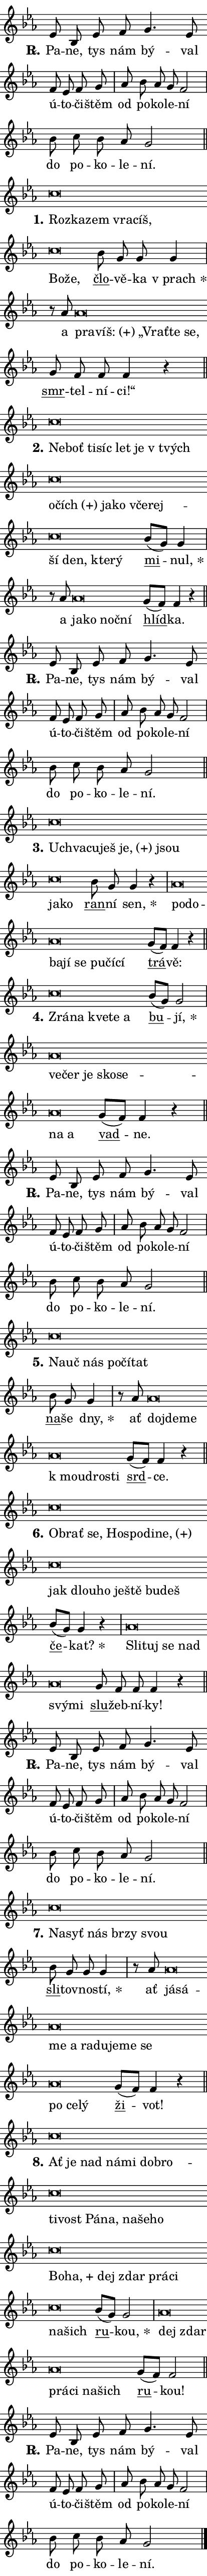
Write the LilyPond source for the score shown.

\version "2.24.0"
\header { tagline = "" }
\paper {
  indent = 0\cm
  top-margin = 0\cm
  right-margin = 0\cm
  bottom-margin = 0\cm
  left-margin = 0\cm
  paper-width = 7\cm
  page-breaking = #ly:one-page-breaking
  system-system-spacing.basic-distance = #11
  score-system-spacing.basic-distance = #11
  ragged-last = ##f
}


%% Author: Thomas Morley
%% https://lists.gnu.org/archive/html/lilypond-user/2020-05/msg00002.html
#(define (line-position grob)
"Returns position of @var[grob} in current system:
   @code{'start}, if at first time-step
   @code{'end}, if at last time-step
   @code{'middle} otherwise
"
  (let* ((col (ly:item-get-column grob))
         (ln (ly:grob-object col 'left-neighbor))
         (rn (ly:grob-object col 'right-neighbor))
         (col-to-check-left (if (ly:grob? ln) ln col))
         (col-to-check-right (if (ly:grob? rn) rn col))
         (break-dir-left
           (and
             (ly:grob-property col-to-check-left 'non-musical #f)
             (ly:item-break-dir col-to-check-left)))
         (break-dir-right
           (and
             (ly:grob-property col-to-check-right 'non-musical #f)
             (ly:item-break-dir col-to-check-right))))
        (cond ((eqv? 1 break-dir-left) 'start)
              ((eqv? -1 break-dir-right) 'end)
              (else 'middle))))

#(define (tranparent-at-line-position vctor)
  (lambda (grob)
  "Relying on @code{line-position} select the relevant enry from @var{vctor}.
Used to determine transparency,"
    (case (line-position grob)
      ((end) (not (vector-ref vctor 0)))
      ((middle) (not (vector-ref vctor 1)))
      ((start) (not (vector-ref vctor 2))))))

noteHeadBreakVisibility =
#(define-music-function (break-visibility)(vector?)
"Makes @code{NoteHead}s transparent relying on @var{break-visibility}"
#{
  \override NoteHead.transparent =
    #(tranparent-at-line-position break-visibility)
#})

#(define delete-ledgers-for-transparent-note-heads
  (lambda (grob)
    "Reads whether a @code{NoteHead} is transparent.
If so this @code{NoteHead} is removed from @code{'note-heads} from
@var{grob}, which is supposed to be @code{LedgerLineSpanner}.
As a result ledgers are not printed for this @code{NoteHead}"
    (let* ((nhds-array (ly:grob-object grob 'note-heads))
           (nhds-list
             (if (ly:grob-array? nhds-array)
                 (ly:grob-array->list nhds-array)
                 '()))
           ;; Relies on the transparent-property being done before
           ;; Staff.LedgerLineSpanner.after-line-breaking is executed.
           ;; This is fragile ...
           (to-keep
             (remove
               (lambda (nhd)
                 (ly:grob-property nhd 'transparent #f))
               nhds-list)))
      ;; TODO find a better method to iterate over grob-arrays, similiar
      ;; to filter/remove etc for lists
      ;; For now rebuilt from scratch
      (set! (ly:grob-object grob 'note-heads)  '())
      (for-each
        (lambda (nhd)
          (ly:pointer-group-interface::add-grob grob 'note-heads nhd))
        to-keep))))

hideNotes = {
  \noteHeadBreakVisibility #begin-of-line-visible
}
unHideNotes = {
  \noteHeadBreakVisibility #all-visible
}

% work-around for resetting accidentals
% https://lilypond.org/doc/v2.23/Documentation/notation/displaying-rhythms#unmetered-music
cadenzaMeasure = {
  \cadenzaOff
  \partial 1024 s1024
  \cadenzaOn
}

#(define-markup-command (accent layout props text) (markup?)
  "Underline accented syllable"
  (interpret-markup layout props
    #{\markup \override #'(offset . 4.3) \underline { #text }#}))

responsum = \markup \concat {
  "R" \hspace #-1.05 \path #0.1 #'((moveto 0 0.07) (lineto 0.9 0.8)) \hspace #0.05 "."
}

\layout {
    \context {
        \Staff
        \remove "Time_signature_engraver"
        \override LedgerLineSpanner.after-line-breaking = #delete-ledgers-for-transparent-note-heads
    }
    \context {
        \Voice {
            \override NoteHead.output-attributes = #'((class . "notehead"))
            \override Hairpin.height = #0.55
        }
    }
    \context {
        \Lyrics {
            \override StanzaNumber.output-attributes = #'((class . "stanzanumber"))
            \override LyricSpace.minimum-distance = #0.9
            \override LyricText.font-name = #"TeX Gyre Schola"
            \override LyricText.font-size = 1
            \override StanzaNumber.font-name = #"TeX Gyre Schola Bold"
            \override StanzaNumber.font-size = 1
        }
    }
}

% magnetic-lyrics.ily
%
%   written by
%     Jean Abou Samra <jean@abou-samra.fr>
%     Werner Lemberg <wl@gnu.org>
%
%   adapted by
%     Jiri Hon <jiri.hon@gmail.com>
%
% Version 2022-Apr-15

% https://www.mail-archive.com/lilypond-user@gnu.org/msg149350.html

#(define (Left_hyphen_pointer_engraver context)
   "Collect syllable-hyphen-syllable occurrences in lyrics and store
them in properties.  This engraver only looks to the left.  For
example, if the lyrics input is @code{foo -- bar}, it does the
following.

@itemize @bullet
@item
Set the @code{text} property of the @code{LyricHyphen} grob between
@q{foo} and @q{bar} to @code{foo}.

@item
Set the @code{left-hyphen} property of the @code{LyricText} grob with
text @q{foo} to the @code{LyricHyphen} grob between @q{foo} and
@q{bar}.
@end itemize

Use this auxiliary engraver in combination with the
@code{lyric-@/text::@/apply-@/magnetic-@/offset!} hook."
   (let ((hyphen #f)
         (text #f))
     (make-engraver
      (acknowledgers
       ((lyric-syllable-interface engraver grob source-engraver)
        (set! text grob)))
      (end-acknowledgers
       ((lyric-hyphen-interface engraver grob source-engraver)
        ;(when (not (grob::has-interface grob 'lyric-space-interface))
          (set! hyphen grob)));)
      ((stop-translation-timestep engraver)
       (when (and text hyphen)
         (ly:grob-set-object! text 'left-hyphen hyphen))
       (set! text #f)
       (set! hyphen #f)))))

#(define (lyric-text::apply-magnetic-offset! grob)
   "If the space between two syllables is less than the value in
property @code{LyricText@/.details@/.squash-threshold}, move the right
syllable to the left so that it gets concatenated with the left
syllable.

Use this function as a hook for
@code{LyricText@/.after-@/line-@/breaking} if the
@code{Left_@/hyphen_@/pointer_@/engraver} is active."
   (let ((hyphen (ly:grob-object grob 'left-hyphen #f)))
     (when hyphen
       (let ((left-text (ly:spanner-bound hyphen LEFT)))
         (when (grob::has-interface left-text 'lyric-syllable-interface)
           (let* ((common (ly:grob-common-refpoint grob left-text X))
                  (this-x-ext (ly:grob-extent grob common X))
                  (left-x-ext
                   (begin
                     ;; Trigger magnetism for left-text.
                     (ly:grob-property left-text 'after-line-breaking)
                     (ly:grob-extent left-text common X)))
                  ;; `delta` is the gap width between two syllables.
                  (delta (- (interval-start this-x-ext)
                            (interval-end left-x-ext)))
                  (details (ly:grob-property grob 'details))
                  (threshold (assoc-get 'squash-threshold details 0.2)))
             (when (< delta threshold)
               (let* (;; We have to manipulate the input text so that
                      ;; ligatures crossing syllable boundaries are not
                      ;; disabled.  For languages based on the Latin
                      ;; script this is essentially a beautification.
                      ;; However, for non-Western scripts it can be a
                      ;; necessity.
                      (lt (ly:grob-property left-text 'text))
                      (rt (ly:grob-property grob 'text))
                      (is-space (grob::has-interface hyphen 'lyric-space-interface))
                      (space (if is-space " " ""))
                      (space-markup (grob-interpret-markup grob " "))
                      (space-size (interval-length (ly:stencil-extent space-markup X)))
                      (extra-delta (if is-space space-size 0))
                      ;; Append new syllable.
                      (ltrt-space (if (and (string? lt) (string? rt))
                                (string-append lt space rt)
                                (make-concat-markup (list lt space rt))))
                      ;; Right-align `ltrt` to the right side.
                      (ltrt-space-markup (grob-interpret-markup
                               grob
                               (make-translate-markup
                                (cons (interval-length this-x-ext) 0)
                                (make-right-align-markup ltrt-space)))))
                 (begin
                   ;; Don't print `left-text`.
                   (ly:grob-set-property! left-text 'stencil #f)
                   ;; Set text and stencil (which holds all collected
                   ;; syllables so far) and shift it to the left.
                   (ly:grob-set-property! grob 'text ltrt-space)
                   (ly:grob-set-property! grob 'stencil ltrt-space-markup)
                   (ly:grob-translate-axis! grob (- (- delta extra-delta)) X))))))))))


#(define (lyric-hyphen::displace-bounds-first grob)
   ;; Make very sure this callback isn't triggered too early.
   (let ((left (ly:spanner-bound grob LEFT))
         (right (ly:spanner-bound grob RIGHT)))
     (ly:grob-property left 'after-line-breaking)
     (ly:grob-property right 'after-line-breaking)
     (ly:lyric-hyphen::print grob)))

squashThreshold = #0.4

\layout {
  \context {
    \Lyrics
    \consists #Left_hyphen_pointer_engraver
    \override LyricText.after-line-breaking =
      #lyric-text::apply-magnetic-offset!
    \override LyricHyphen.stencil = #lyric-hyphen::displace-bounds-first
    \override LyricText.details.squash-threshold = \squashThreshold
    \override LyricHyphen.minimum-distance = 0
    \override LyricHyphen.minimum-length = \squashThreshold
  }
}

squash = \override LyricText.details.squash-threshold = 9999
unSquash = \override LyricText.details.squash-threshold = \squashThreshold

left = \override LyricText.self-alignment-X = #LEFT
unLeft = \revert LyricText.self-alignment-X

starOffset = #(lambda (grob) 
                (let ((x_offset (ly:self-alignment-interface::aligned-on-x-parent grob)))
                  (if (= x_offset 0) 0 (+ x_offset 1.2))))

star = #(define-music-function (syllable)(string?)
"Append star separator at the end of a syllable"
#{
  \once \override LyricText.X-offset = #starOffset
  \lyricmode { \markup {
    #syllable
    \override #'((font-name . "TeX Gyre Schola Bold")) \hspace #0.2 \lower #0.65 \larger "*"
  } }
#})

starAccent = #(define-music-function (syllable)(string?)
"Append star separator at the end of a syllable and make accent"
#{
  \once \override LyricText.X-offset = #starOffset
  \lyricmode { \markup {
    \accent #syllable
    \override #'((font-name . "TeX Gyre Schola Bold")) \hspace #0.2 \lower #0.65 \larger "*"
  } }
#})

breath = #(define-music-function (syllable)(string?)
"Append breathing indicator at the end of a syllable"
#{
  \lyricmode { \markup { #syllable "+" } }
#})

optionalBreath = #(define-music-function (syllable)(string?)
"Append optional breathing indicator at the end of a syllable"
#{
  \lyricmode { \markup { #syllable "(+)" } }
#})


\score {
    <<
        \new Voice = "melody" { \cadenzaOn \key es \major \relative { es'8 bes es f g4. es8 \bar "" f es f g \cadenzaMeasure \bar "|" as bes as g f2 \cadenzaMeasure \bar "|" bes8 c bes as g2 \cadenzaMeasure \bar "||" \break } }
        \new Lyrics \lyricsto "melody" { \lyricmode { \set stanza = \responsum
Pa -- ne, tys nám bý -- val ú -- to -- či -- štěm od po -- ko -- le -- ní do po -- ko -- le -- ní. } }
    >>
    \layout {}
}

\score {
    <<
        \new Voice = "melody" { \cadenzaOn \key es \major \relative { c''\breve*1/16 \hideNotes \breve*1/16 \bar "" \breve*1/16 \bar "" \breve*1/16 \bar "" \breve*1/16 \bar "" \breve*1/16 \breve*1/16 \bar "" \unHideNotes \bar "" bes8 g g g4 \cadenzaMeasure \bar "|" r8 as8 as\breve*1/16 \hideNotes \breve*1/16 \bar "" \breve*1/16 \bar "" \breve*1/16 \breve*1/16 \bar "" \unHideNotes \bar "" g8 f f f4 r \cadenzaMeasure \bar "||" \break } }
        \new Lyrics \lyricsto "melody" { \lyricmode { \set stanza = "1."
\left Roz -- \squash ka -- zem vra -- cíš, Bo -- že, \unLeft \unSquash \markup \accent člo -- vě -- ka \star "v prach" a \left pra -- \squash \optionalBreath víš: „Vrať -- te se, \unLeft \unSquash \markup \accent smr -- tel -- ní -- ci!“ } }
    >>
    \layout {}
}

\score {
    <<
        \new Voice = "melody" { \cadenzaOn \key es \major \relative { c''\breve*1/16 \hideNotes \breve*1/16 \bar "" \breve*1/16 \bar "" \breve*1/16 \bar "" \breve*1/16 \bar "" \breve*1/16 \bar "" \breve*1/16 \bar "" \breve*1/16 \bar "" \breve*1/16 \bar "" \breve*1/16 \bar "" \breve*1/16 \bar "" \breve*1/16 \bar "" \breve*1/16 \bar "" \breve*1/16 \bar "" \breve*1/16 \bar "" \breve*1/16 \breve*1/16 \bar "" \unHideNotes \bar "" bes8[( g)] g4 \cadenzaMeasure \bar "|" r8 as8 as\breve*1/16 \hideNotes \breve*1/16 \bar "" \breve*1/16 \breve*1/16 \bar "" \unHideNotes \bar "" g8[( f)] f4 r \cadenzaMeasure \bar "||" \break } }
        \new Lyrics \lyricsto "melody" { \lyricmode { \set stanza = "2."
\left Ne -- \squash boť ti -- síc let je "v tvých" o -- \optionalBreath čích ja -- ko vče -- rej -- ší den, kte -- rý \unLeft \unSquash \markup \accent mi -- \star nul, a \left ja -- \squash ko noč -- ní \unLeft \unSquash \markup \accent hlíd -- ka. } }
    >>
    \layout {}
}

\score {
    <<
        \new Voice = "melody" { \cadenzaOn \key es \major \relative { es'8 bes es f g4. es8 \bar "" f es f g \cadenzaMeasure \bar "|" as bes as g f2 \cadenzaMeasure \bar "|" bes8 c bes as g2 \cadenzaMeasure \bar "||" \break } }
        \new Lyrics \lyricsto "melody" { \lyricmode { \set stanza = \responsum
Pa -- ne, tys nám bý -- val ú -- to -- či -- štěm od po -- ko -- le -- ní do po -- ko -- le -- ní. } }
    >>
    \layout {}
}

\score {
    <<
        \new Voice = "melody" { \cadenzaOn \key es \major \relative { c''\breve*1/16 \hideNotes \breve*1/16 \bar "" \breve*1/16 \bar "" \breve*1/16 \bar "" \breve*1/16 \bar "" \breve*1/16 \breve*1/16 \bar "" \unHideNotes \bar "" bes8 g g4 r \cadenzaMeasure \bar "|" as\breve*1/16 \hideNotes \breve*1/16 \bar "" \breve*1/16 \bar "" \breve*1/16 \bar "" \breve*1/16 \bar "" \breve*1/16 \bar "" \breve*1/16 \breve*1/16 \bar "" \unHideNotes \bar "" g8[( f)] f4 r \cadenzaMeasure \bar "||" \break } }
        \new Lyrics \lyricsto "melody" { \lyricmode { \set stanza = "3."
\left Uchva -- \squash cu -- ješ \optionalBreath je, jsou ja -- ko \unLeft \unSquash \markup \accent ran -- ní \star sen, \left po -- \squash do -- ba -- jí se pu -- čí -- cí \unLeft \unSquash \markup \accent trá -- vě: } }
    >>
    \layout {}
}

\score {
    <<
        \new Voice = "melody" { \cadenzaOn \key es \major \relative { c''\breve*1/16 \hideNotes \breve*1/16 \bar "" \breve*1/16 \bar "" \breve*1/16 \breve*1/16 \bar "" \unHideNotes \bar "" bes8[( g)] g2 \cadenzaMeasure \bar "|" as\breve*1/16 \hideNotes \breve*1/16 \bar "" \breve*1/16 \bar "" \breve*1/16 \bar "" \breve*1/16 \bar "" \breve*1/16 \breve*1/16 \bar "" \unHideNotes \bar "" g8[( f)] f4 r \cadenzaMeasure \bar "||" \break } }
        \new Lyrics \lyricsto "melody" { \lyricmode { \set stanza = "4."
\left Zrá -- \squash na kve -- te a \unLeft \unSquash \markup \accent bu -- \star jí, \left ve -- \squash čer je sko -- se -- na a \unLeft \unSquash \markup \accent vad -- ne. } }
    >>
    \layout {}
}

\score {
    <<
        \new Voice = "melody" { \cadenzaOn \key es \major \relative { es'8 bes es f g4. es8 \bar "" f es f g \cadenzaMeasure \bar "|" as bes as g f2 \cadenzaMeasure \bar "|" bes8 c bes as g2 \cadenzaMeasure \bar "||" \break } }
        \new Lyrics \lyricsto "melody" { \lyricmode { \set stanza = \responsum
Pa -- ne, tys nám bý -- val ú -- to -- či -- štěm od po -- ko -- le -- ní do po -- ko -- le -- ní. } }
    >>
    \layout {}
}

\score {
    <<
        \new Voice = "melody" { \cadenzaOn \key es \major \relative { c''\breve*1/16 \hideNotes \breve*1/16 \bar "" \breve*1/16 \bar "" \breve*1/16 \bar "" \breve*1/16 \breve*1/16 \bar "" \unHideNotes \bar "" bes8 g g4 \cadenzaMeasure \bar "|" r8 as8 as\breve*1/16 \hideNotes \breve*1/16 \bar "" \breve*1/16 \bar "" \breve*1/16 \bar "" \breve*1/16 \breve*1/16 \bar "" \unHideNotes \bar "" g8[( f)] f4 r \cadenzaMeasure \bar "||" \break } }
        \new Lyrics \lyricsto "melody" { \lyricmode { \set stanza = "5."
\left Na -- \squash uč nás po -- čí -- tat \unLeft \unSquash \markup \accent na -- še \star dny, ať \left do -- \squash jde -- me "k mou" -- dro -- sti \unLeft \unSquash \markup \accent srd -- ce. } }
    >>
    \layout {}
}

\score {
    <<
        \new Voice = "melody" { \cadenzaOn \key es \major \relative { c''\breve*1/16 \hideNotes \breve*1/16 \bar "" \breve*1/16 \bar "" \breve*1/16 \bar "" \breve*1/16 \bar "" \breve*1/16 \bar "" \breve*1/16 \bar "" \breve*1/16 \bar "" \breve*1/16 \bar "" \breve*1/16 \bar "" \breve*1/16 \bar "" \breve*1/16 \bar "" \breve*1/16 \breve*1/16 \bar "" \unHideNotes \bar "" bes8[( g)] g4 r \cadenzaMeasure \bar "|" as\breve*1/16 \hideNotes \breve*1/16 \bar "" \breve*1/16 \bar "" \breve*1/16 \bar "" \breve*1/16 \breve*1/16 \bar "" \unHideNotes \bar "" g8 f f f4 r \cadenzaMeasure \bar "||" \break } }
        \new Lyrics \lyricsto "melody" { \lyricmode { \set stanza = "6."
\left Ob -- \squash rať se, Ho -- spo -- di -- \optionalBreath ne, jak dlou -- ho je -- ště bu -- deš \unLeft \unSquash \markup \accent če -- \star kat? \left Sli -- \squash tuj se nad svý -- mi \unLeft \unSquash \markup \accent slu -- žeb -- ní -- ky! } }
    >>
    \layout {}
}

\score {
    <<
        \new Voice = "melody" { \cadenzaOn \key es \major \relative { es'8 bes es f g4. es8 \bar "" f es f g \cadenzaMeasure \bar "|" as bes as g f2 \cadenzaMeasure \bar "|" bes8 c bes as g2 \cadenzaMeasure \bar "||" \break } }
        \new Lyrics \lyricsto "melody" { \lyricmode { \set stanza = \responsum
Pa -- ne, tys nám bý -- val ú -- to -- či -- štěm od po -- ko -- le -- ní do po -- ko -- le -- ní. } }
    >>
    \layout {}
}

\score {
    <<
        \new Voice = "melody" { \cadenzaOn \key es \major \relative { c''\breve*1/16 \hideNotes \breve*1/16 \bar "" \breve*1/16 \bar "" \breve*1/16 \bar "" \breve*1/16 \breve*1/16 \bar "" \unHideNotes \bar "" bes8 g g g4 \cadenzaMeasure \bar "|" r8 as8 as\breve*1/16 \hideNotes \breve*1/16 \bar "" \breve*1/16 \bar "" \breve*1/16 \bar "" \breve*1/16 \bar "" \breve*1/16 \bar "" \breve*1/16 \bar "" \breve*1/16 \bar "" \breve*1/16 \bar "" \breve*1/16 \bar "" \breve*1/16 \breve*1/16 \bar "" \unHideNotes \bar "" g8[( f)] f4 r \cadenzaMeasure \bar "||" \break } }
        \new Lyrics \lyricsto "melody" { \lyricmode { \set stanza = "7."
\left Na -- \squash syť nás br -- zy svou \unLeft \unSquash \markup \accent sli -- tov -- no -- \star stí, ať \left já -- \squash sá -- me a ra -- du -- je -- me se po ce -- lý \unLeft \unSquash \markup \accent ži -- vot! } }
    >>
    \layout {}
}

\score {
    <<
        \new Voice = "melody" { \cadenzaOn \key es \major \relative { c''\breve*1/16 \hideNotes \breve*1/16 \bar "" \breve*1/16 \bar "" \breve*1/16 \bar "" \breve*1/16 \bar "" \breve*1/16 \bar "" \breve*1/16 \bar "" \breve*1/16 \bar "" \breve*1/16 \bar "" \breve*1/16 \bar "" \breve*1/16 \bar "" \breve*1/16 \bar "" \breve*1/16 \bar "" \breve*1/16 \bar "" \breve*1/16 \bar "" \breve*1/16 \bar "" \breve*1/16 \bar "" \breve*1/16 \bar "" \breve*1/16 \bar "" \breve*1/16 \bar "" \breve*1/16 \breve*1/16 \bar "" \unHideNotes \bar "" bes8[( g)] g2 \cadenzaMeasure \bar "|" as\breve*1/16 \hideNotes \breve*1/16 \bar "" \breve*1/16 \bar "" \breve*1/16 \bar "" \breve*1/16 \breve*1/16 \bar "" \unHideNotes \bar "" g8[( f)] f2 \cadenzaMeasure \bar "||" \break } }
        \new Lyrics \lyricsto "melody" { \lyricmode { \set stanza = "8."
\left Ať \squash je nad ná -- mi dob -- ro -- ti -- vost Pá -- na, na -- še -- ho Bo -- \breath "ha," dej zdar prá -- ci na -- šich \unLeft \unSquash \markup \accent ru -- \star kou, \left dej \squash zdar prá -- ci na -- šich \unLeft \unSquash \markup \accent ru -- kou! } }
    >>
    \layout {}
}

\score {
    <<
        \new Voice = "melody" { \cadenzaOn \key es \major \relative { es'8 bes es f g4. es8 \bar "" f es f g \cadenzaMeasure \bar "|" as bes as g f2 \cadenzaMeasure \bar "|" bes8 c bes as g2 \cadenzaMeasure \bar "||" \break } \bar "|." }
        \new Lyrics \lyricsto "melody" { \lyricmode { \set stanza = \responsum
Pa -- ne, tys nám bý -- val ú -- to -- či -- štěm od po -- ko -- le -- ní do po -- ko -- le -- ní. } }
    >>
    \layout {}
}
